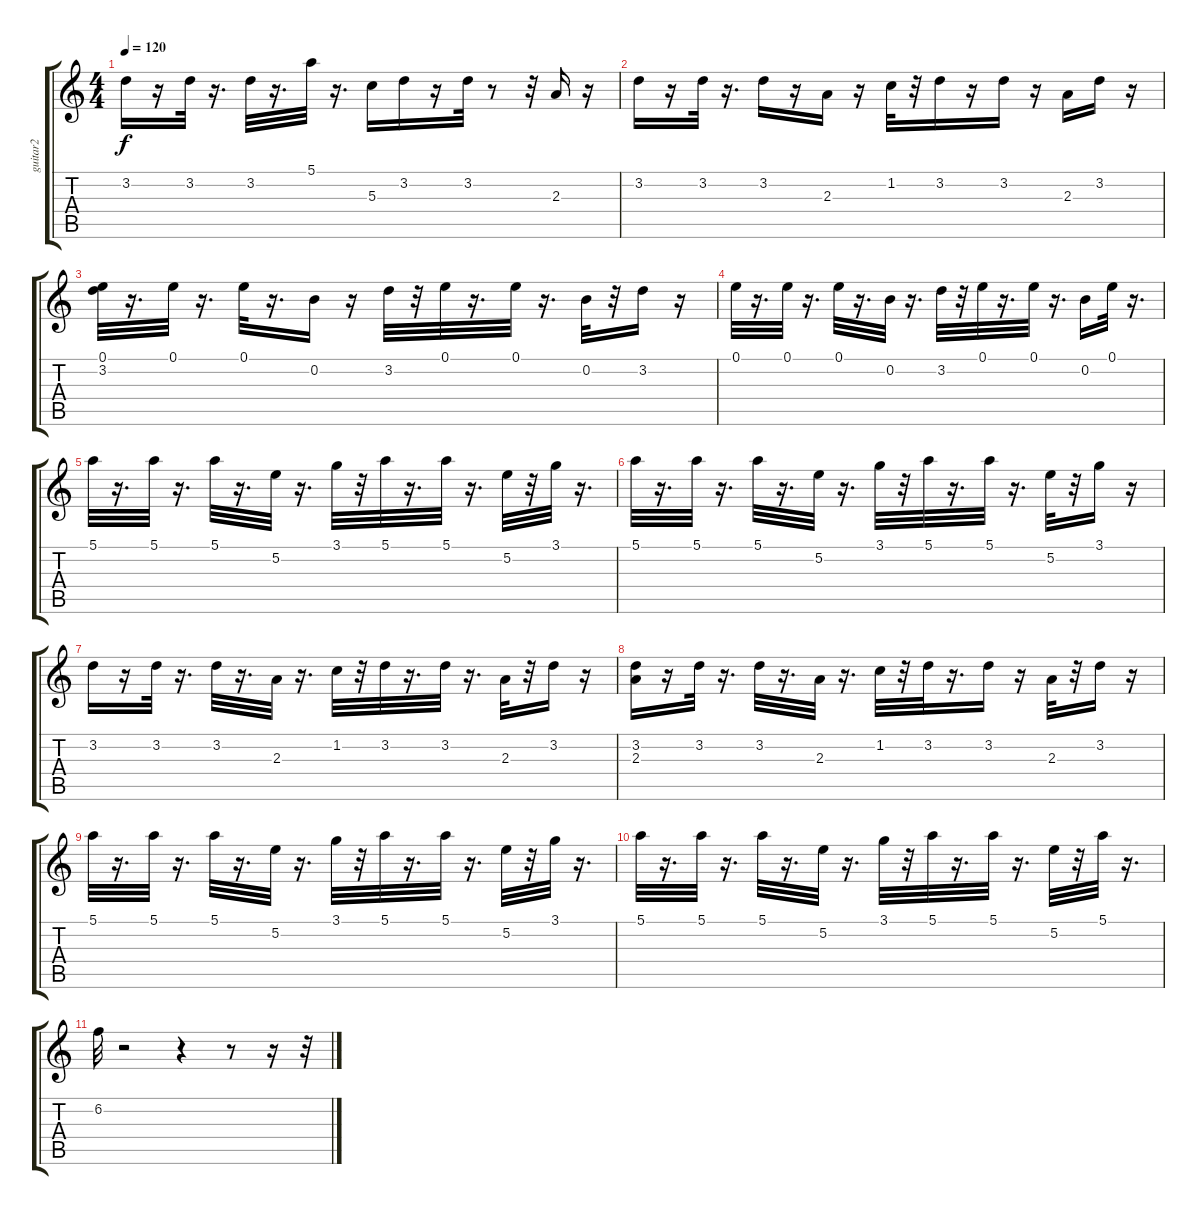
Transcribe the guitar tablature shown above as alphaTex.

\track ("guitar2" "guitar2") {instrument electricguitarclean}
\staff {score tabs}
\tuning (E4 B3 G3 D3 A2 E2) {hide}
\ts (4 4)
\tempo 120
\clef g2
\ks c
3.2.16{dy f} r.16 3.2.32 r.16{d} 3.2.32 r.16{d} 5.1.32 r.16{d} 5.3.16 3.2.16 r.16 3.2.32 r.8 r.32 2.3.16 r.16 |
3.2.16 r.16 3.2.32 r.16{d} 3.2.16 r.16 2.3.16 r.16 1.2.32 r.32 3.2.16 r.16 3.2.16 r.16 2.3.16 3.2.16 r.16 |
(0.1 3.2).32 r.16{d} 0.1.32 r.16{d} 0.1.32 r.16{d} 0.2.16 r.16 3.2.32 r.32 0.1.32 r.16{d} 0.1.32 r.16{d} 0.2.32 r.32 3.2.16 r.16 |
0.1.32 r.16{d} 0.1.32 r.16{d} 0.1.32 r.16{d} 0.2.32 r.16{d} 3.2.32 r.32 0.1.32 r.16{d} 0.1.32 r.16{d} 0.2.16 0.1.32 r.16{d} |
5.1.32 r.16{d} 5.1.32 r.16{d} 5.1.32 r.16{d} 5.2.32 r.16{d} 3.1.32 r.32 5.1.32 r.16{d} 5.1.32 r.16{d} 5.2.32 r.32 3.1.32 r.16{d} |
5.1.32 r.16{d} 5.1.32 r.16{d} 5.1.32 r.16{d} 5.2.32 r.16{d} 3.1.32 r.32 5.1.32 r.16{d} 5.1.32 r.16{d} 5.2.32 r.32 3.1.16 r.16 |
3.2.16 r.16 3.2.32 r.16{d} 3.2.32 r.16{d} 2.3.32 r.16{d} 1.2.32 r.32 3.2.32 r.16{d} 3.2.32 r.16{d} 2.3.32 r.32 3.2.16 r.16 |
(3.2 2.3).16 r.16 3.2.32 r.16{d} 3.2.32 r.16{d} 2.3.32 r.16{d} 1.2.32 r.32 3.2.32 r.16{d} 3.2.16 r.16 2.3.32 r.32 3.2.16 r.16 |
5.1.32 r.16{d} 5.1.32 r.16{d} 5.1.32 r.16{d} 5.2.32 r.16{d} 3.1.32 r.32 5.1.32 r.16{d} 5.1.32 r.16{d} 5.2.32 r.32 3.1.32 r.16{d} |
5.1.32 r.16{d} 5.1.32 r.16{d} 5.1.32 r.16{d} 5.2.32 r.16{d} 3.1.32 r.32 5.1.32 r.16{d} 5.1.32 r.16{d} 5.2.32 r.32 5.1.32 r.16{d} |
6.2.32 r.2 r.4 r.8 r.16 r.32
